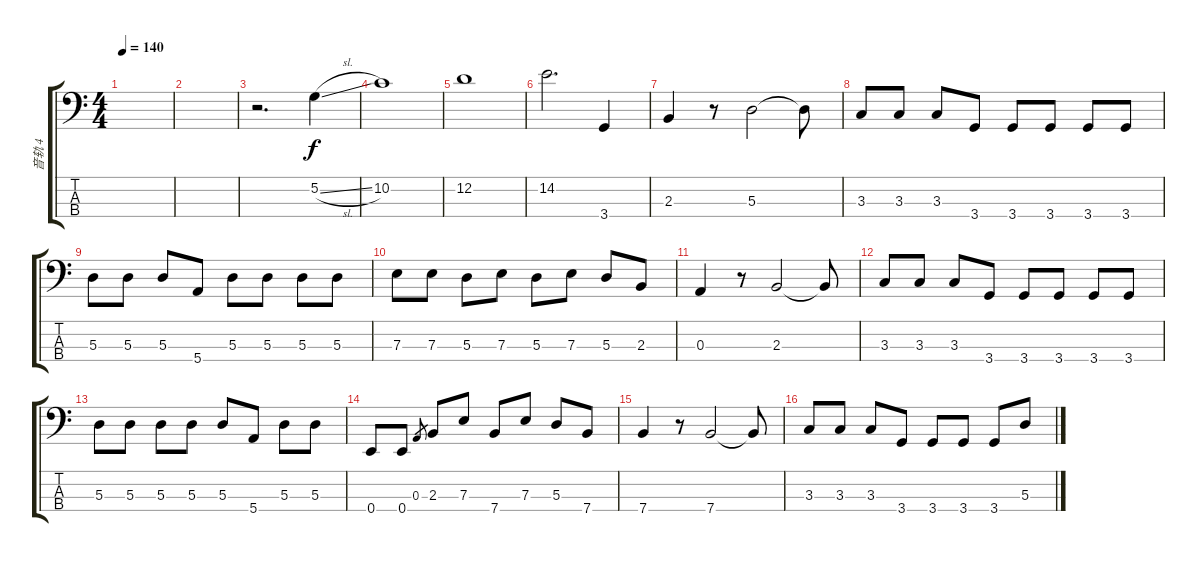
\track ("音轨 4" "音轨 4") {instrument electricbassfinger}
\staff {score tabs}
\tuning (G2 D2 A1 E1) {hide}
\ts (4 4)
\tempo 140
\clef f4
\ks c
|
|
r.2{d} 5.2{sl}.4 |
10.2.1 |
12.2.1 |
14.2.2{d} 3.4.4 |
2.3.4 r.8 5.3.2 5.3{t}.8 |
3.3.8 3.3.8 3.3.8 3.4.8 3.4.8 3.4.8 3.4.8 3.4.8 |
5.3.8 5.3.8 5.3.8 5.4.8 5.3.8 5.3.8 5.3.8 5.3.8 |
7.3.8 7.3.8 5.3.8 7.3.8 5.3.8 7.3.8 5.3.8 2.3.8 |
0.3.4 r.8 2.3.2 2.3{t}.8 |
3.3.8 3.3.8 3.3.8 3.4.8 3.4.8 3.4.8 3.4.8 3.4.8 |
5.3.8 5.3.8 5.3.8 5.3.8 5.3.8 5.4.8 5.3.8 5.3.8 |
0.4.8 0.4.8 0.3.8{gr} 2.3.8 7.3.8 7.4.8 7.3.8 5.3.8 7.4.8 |
7.4.4 r.8 7.4.2 7.4{t}.8 |
3.3.8 3.3.8 3.3.8 3.4.8 3.4.8 3.4.8 3.4.8 5.3.8
